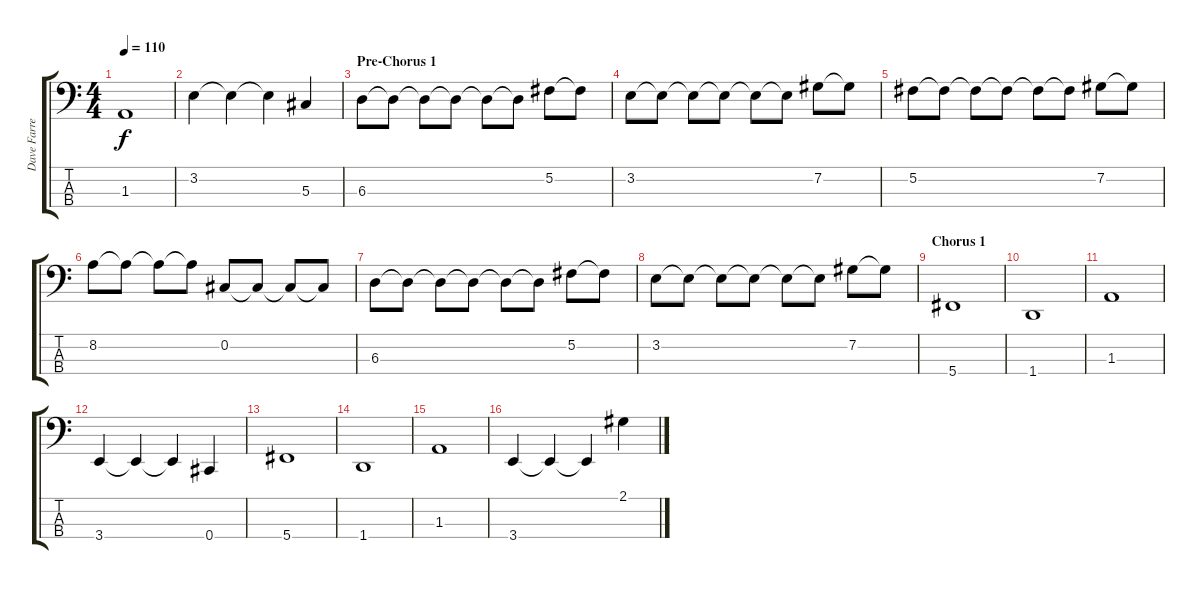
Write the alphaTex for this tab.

\track ("Dave Farrell \"Phoenix\" (Bass)" "Dave Farre") {instrument electricbasspick}
\staff {score tabs}
\tuning (Gb2 Db2 Ab1 Db1) {hide}
\ts (4 4)
\tempo 110
\clef f4
\ks c
1.3.1{dy f} |
3.2.4 3.2{t}.4 3.2{t}.4 5.3.4 |
\section ("" "Pre-Chorus 1")
6.3.8 6.3{t}.8 6.3{t}.8 6.3{t}.8 6.3{t}.8 6.3{t}.8 5.2.8 5.2{t}.8 |
3.2.8 3.2{t}.8 3.2{t}.8 3.2{t}.8 3.2{t}.8 3.2{t}.8 7.2.8 7.2{t}.8 |
5.2.8 5.2{t}.8 5.2{t}.8 5.2{t}.8 5.2{t}.8 5.2{t}.8 7.2.8 7.2{t}.8 |
8.2.8 8.2{t}.8 8.2{t}.8 8.2{t}.8 0.2.8 0.2{t}.8 0.2{t}.8 0.2{t}.8 |
6.3.8 6.3{t}.8 6.3{t}.8 6.3{t}.8 6.3{t}.8 6.3{t}.8 5.2.8 5.2{t}.8 |
3.2.8 3.2{t}.8 3.2{t}.8 3.2{t}.8 3.2{t}.8 3.2{t}.8 7.2.8 7.2{t}.8 |
\section ("" "Chorus 1")
5.4.1 |
1.4.1 |
1.3.1 |
3.4.4 3.4{t}.4 3.4{t}.4 0.4.4 |
5.4.1 |
1.4.1 |
1.3.1 |
3.4.4 3.4{t}.4 3.4{t}.4 2.1.4
